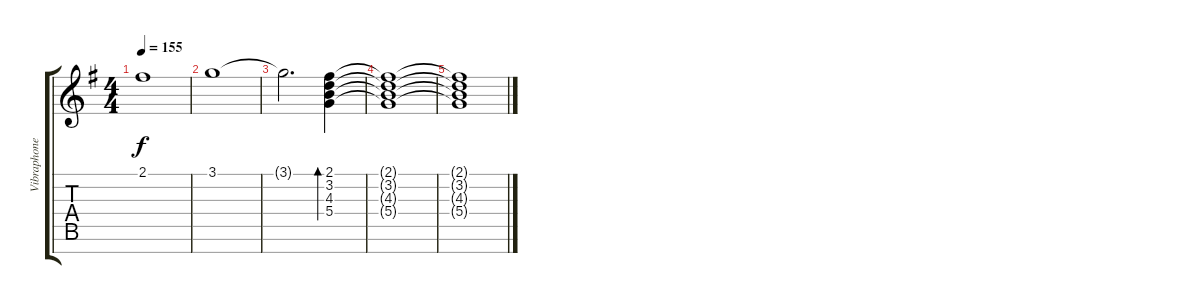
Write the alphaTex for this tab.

\track ("Vibraphone" "Vibraphone") {instrument vibraphone}
\staff {score tabs}
\tuning (E5 B4 G4 D4 A3 E3 B2) {hide}
\ts (4 4)
\tempo 155
\clef g2
\ks g
2.1{t}.1{dy f} |
3.1.1 |
3.1{t}.2{d} (2.1 3.2 4.3 5.4).4{bd 240} |
(2.1{t} 3.2{t} 4.3{t} 5.4{t}).1 |
(2.1{t} 3.2{t} 4.3{t} 5.4{t}).1
